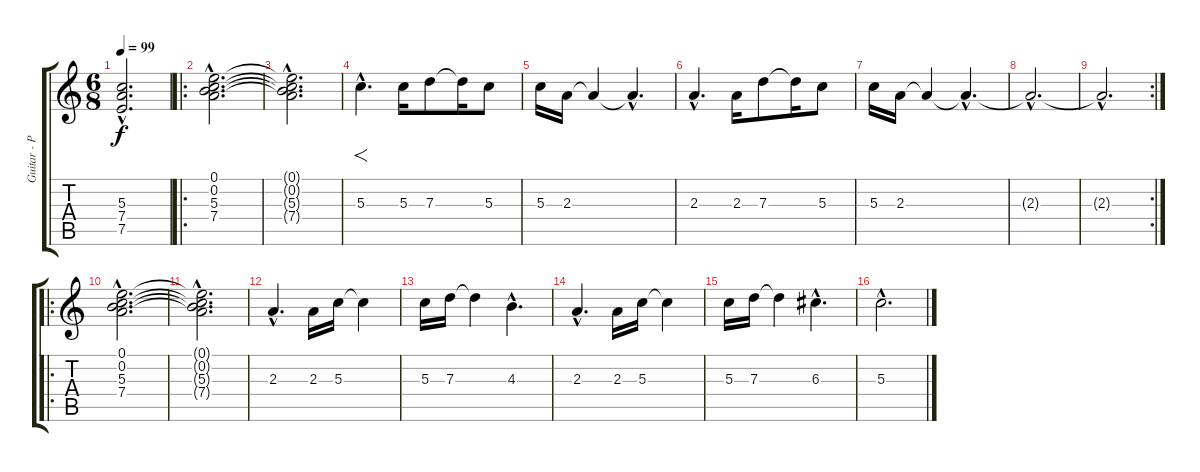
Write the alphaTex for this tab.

\track ("Guitar - Peter Lindgren" "Guitar - P") {instrument distortionguitar}
\staff {score tabs}
\tuning (E4 B3 G3 D3 A2 E2) {hide}
\ts (6 8)
\tempo 99
\clef g2
\ks c
(5.3{hac t} 7.4{hac t} 7.5{hac t}).2{d dy f} |
\ro
(0.1{hac} 0.2{hac} 5.3{hac} 7.4{hac}).2{d} |
(0.1{hac t} 0.2{hac t} 5.3{hac t} 7.4{hac t}).2{d} |
5.3{hac}.4{f d} 5.3.16 7.3.8 7.3{t}.16 5.3.8 |
5.3.16 2.3.16 2.3{t}.4 2.3{hac t}.4{d} |
2.3{hac}.4{d} 2.3.16 7.3.8 7.3{t}.16 5.3.8 |
5.3.16 2.3.16 2.3{t}.4 2.3{hac t}.4{d} |
2.3{hac t}.2{d} |
\rc 2
2.3{hac t}.2{d} |
\ro
(0.1{hac} 0.2{hac} 5.3{hac} 7.4{hac}).2{d} |
(0.1{hac t} 0.2{hac t} 5.3{hac t} 7.4{hac t}).2{d} |
2.3{hac}.4{d} 2.3.16 5.3.16 5.3{t}.4 |
5.3.16 7.3.16 7.3{t}.4 4.3{hac}.4{d} |
2.3{hac}.4{d} 2.3.16 5.3.16 5.3{t}.4 |
5.3.16 7.3.16 7.3{t}.4 6.3{hac}.4{d} |
5.3{hac}.2{d}
